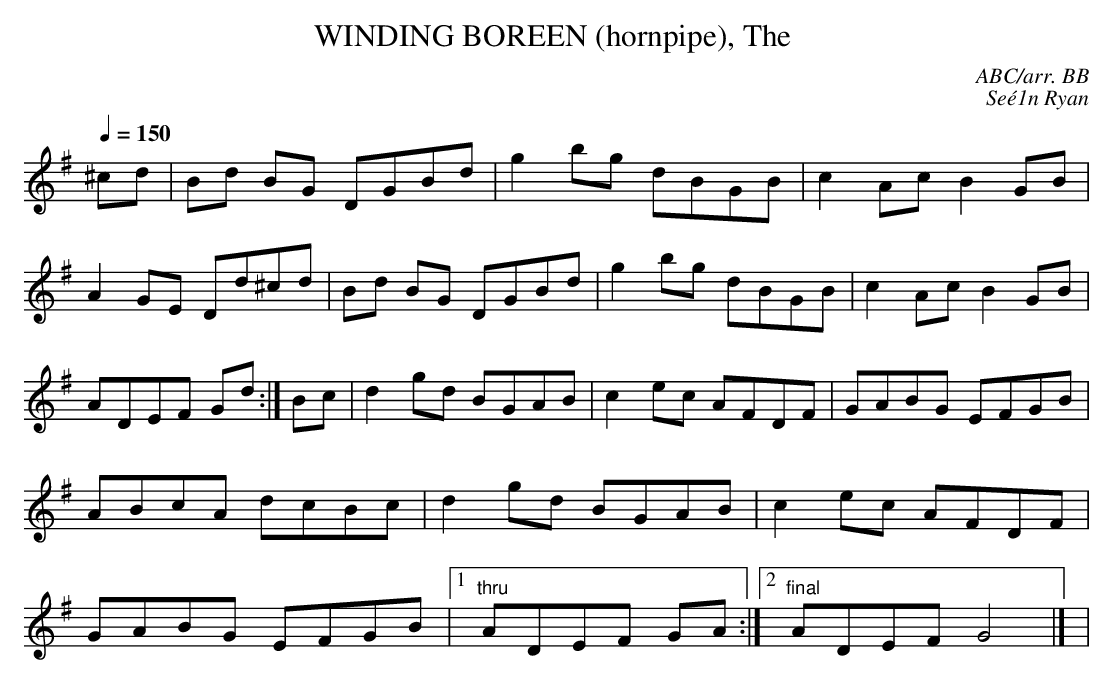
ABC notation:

X:1
T:WINDING BOREEN (hornpipe), The \
C:ABC/arr. BB\
C:Se\'e1n Ryan\
Q:1/4=150\
L:1/8\
M:C\
K:G\
^cd|Bd BG DGBd|g2 bg dBGB|c2 Ac B2 GB|A2 GE Dd^cd|\
Bd BG DGBd|g2 bg dBGB|c2 Ac B2 GB|ADEF Gd :|\
Bc|d2 gd BGAB|c2 ec AFDF|GABG EFGB|ABcA dcBc|\
d2 gd BGAB|c2 ec AFDF|GABG EFGB|1 "thru"ADEF GA:|\
[2 "final"ADEF G4|]\
\
|\
\
\
